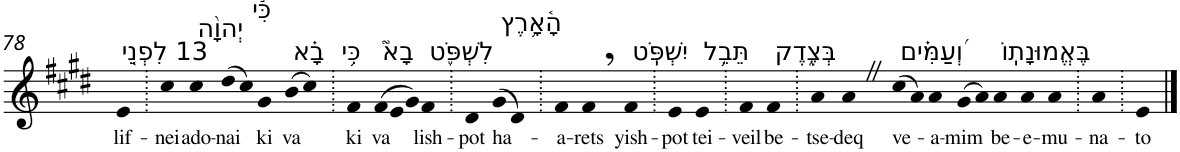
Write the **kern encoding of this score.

**kern	**text
*part1	*part1
*staff1	*staff1
*I"Piano	*
*I'Pno	*
!!LO:PB:g=z
*clefG2	*
*k[f#c#g#d#]	*
*E:	*
=78	=78
!LO:TX:a:t=13 לִפְנֵ֤י	!
!	!LO:LY:b
4e	lif-
=79.	=79.
!	!LO:LY:b
4cc#	-nei
!LO:TX:a:t=יְהוָ֨ה	!
!	!LO:LY:b
4cc#	ado-
!	!LO:LY:b
(>8dd#	-nai
8cc#)	.
!LO:TX:a:t=כִּ֬י	!
!	!LO:LY:b
4g#	ki
!LO:TX:a:t=בָ֗א	!
!	!LO:LY:b
(>8b	va
8cc#)	.
=80.	=80.
!LO:TX:a:t=כִּ֥י	!
!	!LO:LY:b
4f#	ki
*Xtuplet	*
!LO:TX:a:t=בָא֮	!
!	!LO:LY:b
(>12f#	va
12e	.
12g#)	.
!LO:TX:a:t=לִשְׁפֹּ֪ט	!
!	!LO:LY:b
4f#	lish-
=81.	=81.
!	!LO:LY:b
4d#	-pot
!LO:TX:a:t=הָ֫אָ֥רֶץ	!
!	!LO:LY:b
(>8g#	ha-
8d#)	.
=82.	=82.
!	!LO:LY:b
4f#	-a-
!	!LO:LY:b
4f#,	-rets
!LO:TX:a:t=יִשְׁפֹּֽט	!
!	!LO:LY:b
4f#	yish-
=83.	=83.
!	!LO:LY:b
4e	-pot
!LO:TX:a:t=תֵּבֵ֥ל	!
!	!LO:LY:b
4e	tei-
=84.	=84.
!	!LO:LY:b
4f#	-veil
!LO:TX:a:t=בְּצֶ֑דֶק	!
!	!LO:LY:b
4f#	be-
=85.	=85.
!	!LO:LY:b
4a	-tse-
!	!LO:LY:b
4aZ	-deq
!LO:TX:a:t=וְ֝עַמִּ֗ים	!
!	!LO:LY:b
(>8cc#	ve-
8a)	.
!	!LO:LY:b
4a	-a-
!	!LO:LY:b
(>8g#	-mim
8a)	.
!LO:TX:a:t=בֶּאֱמוּנָתֽוֹ	!
!	!LO:LY:b
4a	be-
!	!LO:LY:b
4a	-e-
!	!LO:LY:b
4a	-mu-
=86.	=86.
!	!LO:LY:b
4a	-na-
=87.	=87.
!	!LO:LY:b
4e	-to
==	==
*-	*-
